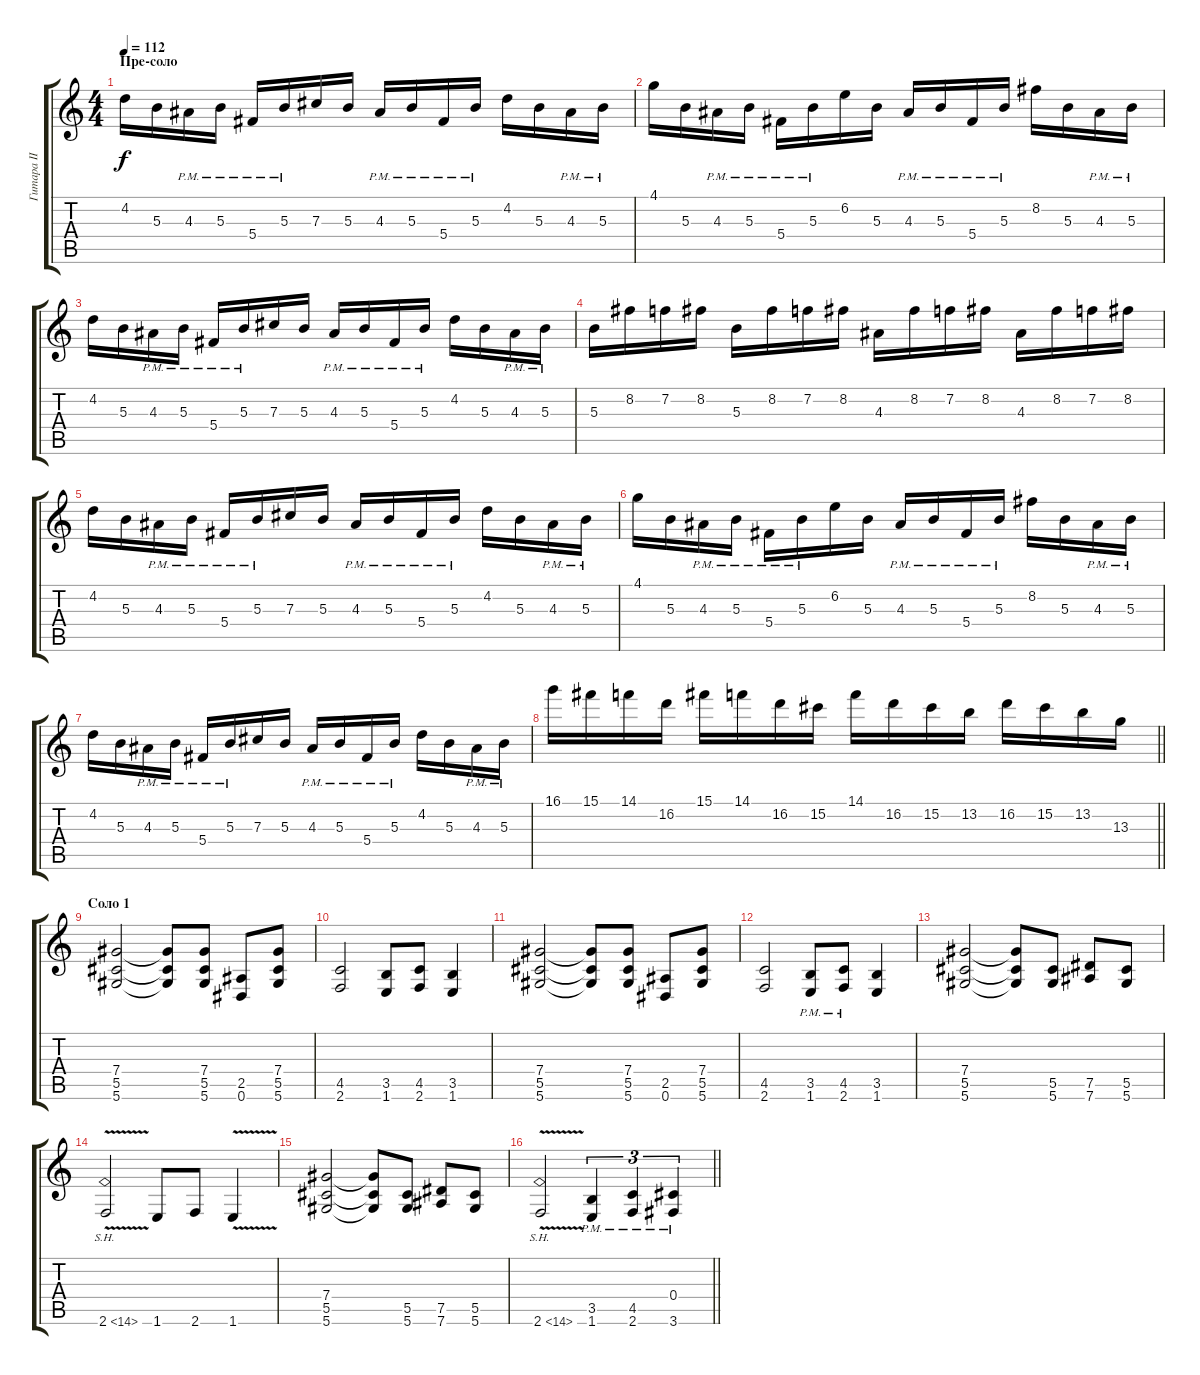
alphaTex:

\track ("Гитара II" "Гитара II") {instrument distortionguitar}
\staff {score tabs}
\tuning (Eb4 Bb3 Gb3 Db3 Ab2 Eb2) {hide}
\ts (4 4)
\section ("" "Пре-соло")
\tempo 112
\clef g2
\ks aminor
4.2.16{dy f volume 12} 5.3.16 4.3{pm}.16 5.3{pm}.16 5.4{pm}.16 5.3{pm}.16 7.3.16 5.3.16 4.3{pm}.16 5.3{pm}.16 5.4{pm}.16 5.3{pm}.16 4.2.16 5.3.16 4.3{pm}.16 5.3{pm}.16 |
4.1.16 5.3.16 4.3{pm}.16 5.3{pm}.16 5.4{pm}.16 5.3{pm}.16 6.2.16 5.3.16 4.3{pm}.16 5.3{pm}.16 5.4{pm}.16 5.3{pm}.16 8.2.16 5.3.16 4.3{pm}.16 5.3{pm}.16 |
4.2.16 5.3.16 4.3{pm}.16 5.3{pm}.16 5.4{pm}.16 5.3{pm}.16 7.3.16 5.3.16 4.3{pm}.16 5.3{pm}.16 5.4{pm}.16 5.3{pm}.16 4.2.16 5.3.16 4.3{pm}.16 5.3{pm}.16 |
5.3.16 8.2.16 7.2.16 8.2.16 5.3.16 8.2.16 7.2.16 8.2.16 4.3.16 8.2.16 7.2.16 8.2.16 4.3.16 8.2.16 7.2.16 8.2.16 |
4.2.16 5.3.16 4.3{pm}.16 5.3{pm}.16 5.4{pm}.16 5.3{pm}.16 7.3.16 5.3.16 4.3{pm}.16 5.3{pm}.16 5.4{pm}.16 5.3{pm}.16 4.2.16 5.3.16 4.3{pm}.16 5.3{pm}.16 |
4.1.16 5.3.16 4.3{pm}.16 5.3{pm}.16 5.4{pm}.16 5.3{pm}.16 6.2.16 5.3.16 4.3{pm}.16 5.3{pm}.16 5.4{pm}.16 5.3{pm}.16 8.2.16 5.3.16 4.3{pm}.16 5.3{pm}.16 |
4.2.16 5.3.16 4.3{pm}.16 5.3{pm}.16 5.4{pm}.16 5.3{pm}.16 7.3.16 5.3.16 4.3{pm}.16 5.3{pm}.16 5.4{pm}.16 5.3{pm}.16 4.2.16 5.3.16 4.3{pm}.16 5.3{pm}.16 |
\barLineRight lightlight
16.1.16 15.1.16 14.1.16 16.2.16 15.1.16 14.1.16 16.2.16 15.2.16 14.1.16 16.2.16 15.2.16 13.2.16 16.2.16 15.2.16 13.2.16 13.3.16 |
\section ("" "Соло 1")
(7.4 5.5 5.6).2 (7.4{t} 5.5{t} 5.6{t}).8 (7.4 5.5 5.6).8 (2.5 0.6).8 (7.4 5.5 5.6).8 |
(4.5 2.6).2 (3.5 1.6).8 (4.5 2.6).8 (3.5 1.6).4 |
(7.4 5.5 5.6).2 (7.4{t} 5.5{t} 5.6{t}).8 (7.4 5.5 5.6).8 (2.5 0.6).8 (7.4 5.5 5.6).8 |
(4.5 2.6).2 (3.5{pm} 1.6{pm}).8 (4.5{pm} 2.6{pm}).8 (3.5 1.6).4 |
(7.4 5.5 5.6).2 (7.4{t} 5.5{t} 5.6{t}).8 (5.5 5.6).8 (7.5 7.6).8 (5.5 5.6).8 |
2.6{sh 12 v}.2 1.6.8 2.6.8 1.6{v}.4 |
(7.4 5.5 5.6).2 (7.4{t} 5.5{t} 5.6{t}).8 (5.5 5.6).8 (7.5 7.6).8 (5.5 5.6).8 |
\barLineRight lightlight
2.6{sh 12 v}.2 (3.5{pm} 1.6{pm}).4{tu (3 2)} (4.5{pm} 2.6{pm}).4{tu (3 2)} (0.4{pm} 3.6{pm}).4{tu (3 2)}
